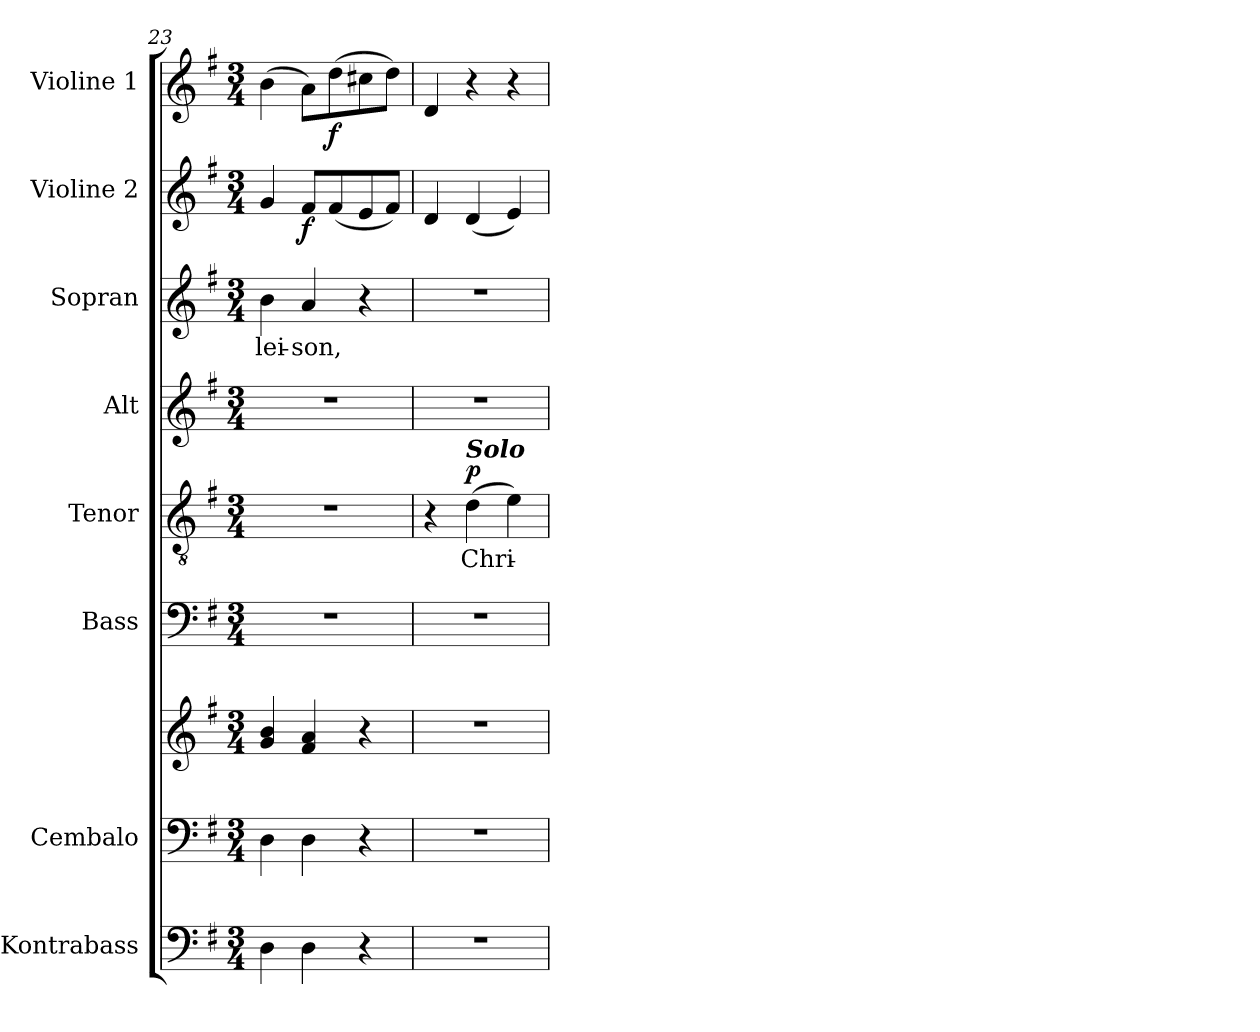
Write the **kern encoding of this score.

**kern	**kern	**kern	**kern	**kern	**text	**dynam	**kern	**kern	**text	**kern	**dynam	**kern	**dynam
*part8	*part7	*part7	*part6	*part5	*part5	*part5	*part4	*part3	*part3	*part2	*part2	*part1	*part1
*staff9	*staff8	*staff7	*staff6	*staff5	*staff5	*staff5	*staff4	*staff3	*staff3	*staff2	*staff2	*staff1	*staff1
*I"Kontrabass	*I"Cembalo	*	*I"Bass	*I"Tenor	*	*	*I"Alt	*I"Sopran	*	*I"Violine 2	*	*I"Violine 1	*
*I'Kb.	*I'Cemb.	*	*I'B.	*I'T.	*	*	*I'A.	*I'S.	*	*I'Vl. 2	*	*I'Vl. 1	*
!!LO:PB:g=z
*clefF4	*clefF4	*clefG2	*clefF4	*clefGv2	*	*	*clefG2	*clefG2	*	*clefG2	*	*clefG2	*
*ITrd7c12	*	*	*	*	*	*	*	*	*	*	*	*	*
*k[f#]	*k[f#]	*k[f#]	*k[f#]	*k[f#]	*	*	*k[f#]	*k[f#]	*	*k[f#]	*	*k[f#]	*
*G:	*G:	*G:	*G:	*G:	*	*	*G:	*G:	*	*G:	*	*G:	*
*M3/4	*M3/4	*M3/4	*M3/4	*M3/4	*	*	*M3/4	*M3/4	*	*M3/4	*	*M3/4	*
=23	=23	=23	=23	=23	=23	=23	=23	=23	=23	=23	=23	=23	=23
!	!	!	!	!	!	!	!	!	!LO:LY:b	!	!	!	!
4DD\	4D\	4g/ 4b/	2.r	2.r	.	.	2.r	4b\	-lei-	4g/	.	(>4b\	.
!	!	!	!	!	!	!	!	!	!LO:LY:b	!	!LO:DY:b	!	!
4DD\	4D\	4f#/ 4a/	.	.	.	.	.	4a/	-son,	8f#/L	f	8a\L)	.
!	!	!	!	!	!	!	!	!	!	!	!	!	!LO:DY:b
.	.	.	.	.	.	.	.	.	.	(<8f#/	.	(>8dd\	f
4r	4r	4r	.	.	.	.	.	4r	.	8e/	.	8cc#X\	.
.	.	.	.	.	.	.	.	.	.	8f#/J)	.	8dd\J)	.
=24	=24	=24	=24	=24	=24	=24	=24	=24	=24	=24	=24	=24	=24
2.r	2.r	2.r	2.r	4r	.	.	2.r	2.r	.	4d/	.	4d/	.
!	!	!	!	!LO:TX:a:Bi:t=Solo	!	!	!	!	!	!	!	!	!
!	!	!	!	!	!LO:LY:b	!LO:DY:a	!	!	!	!	!	!	!
.	.	.	.	(>4d\	Chri-	p	.	.	.	(<4d/	.	4r	.
.	.	.	.	4e\)	.	.	.	.	.	4e/)	.	4r	.
=	=	=	=	=	=	=	=	=	=	=	=	=	=
*-	*-	*-	*-	*-	*-	*-	*-	*-	*-	*-	*-	*-	*-
